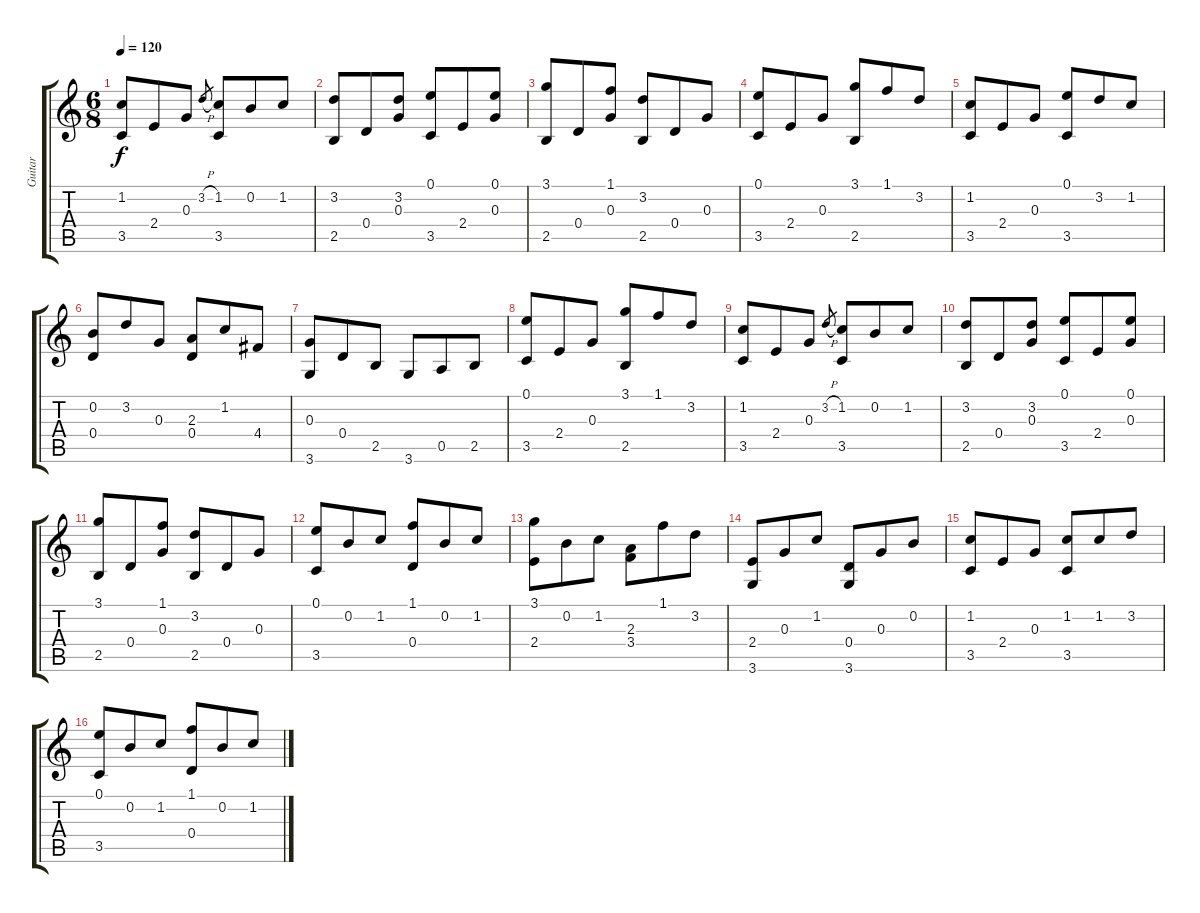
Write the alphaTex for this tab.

\track ("Guitar" "Guitar") {instrument acousticguitarnylon}
\staff {score tabs}
\tuning (E4 B3 G3 D3 A2 E2) {hide}
\ts (6 8)
\tempo 120
\clef g2
\ks c
(1.2 3.5).8{dy f} 2.4.8 0.3.8 3.2{h}.8{gr} (1.2 3.5).8 0.2.8 1.2.8 |
(3.2 2.5).8 0.4.8 (3.2 0.3).8 (0.1 3.5).8 2.4.8 (0.1 0.3).8 |
(3.1 2.5).8 0.4.8 (1.1 0.3).8 (3.2 2.5).8 0.4.8 0.3.8 |
(0.1 3.5).8 2.4.8 0.3.8 (3.1 2.5).8 1.1.8 3.2.8 |
(1.2 3.5).8 2.4.8 0.3.8 (0.1 3.5).8 3.2.8 1.2.8 |
(0.2 0.4).8 3.2.8 0.3.8 (2.3 0.4).8 1.2.8 4.4.8 |
(0.3 3.6).8 0.4.8 2.5.8 3.6.8 0.5.8 2.5.8 |
(0.1 3.5).8 2.4.8 0.3.8 (3.1 2.5).8 1.1.8 3.2.8 |
(1.2 3.5).8 2.4.8 0.3.8 3.2{h}.8{gr} (1.2 3.5).8 0.2.8 1.2.8 |
(3.2 2.5).8 0.4.8 (3.2 0.3).8 (0.1 3.5).8 2.4.8 (0.1 0.3).8 |
(3.1 2.5).8 0.4.8 (1.1 0.3).8 (3.2 2.5).8 0.4.8 0.3.8 |
(0.1 3.5).8 0.2.8 1.2.8 (1.1 0.4).8 0.2.8 1.2.8 |
(3.1 2.4).8 0.2.8 1.2.8 (2.3 3.4).8 1.1.8 3.2.8 |
(2.4 3.6).8 0.3.8 1.2.8 (0.4 3.6).8 0.3.8 0.2.8 |
(1.2 3.5).8 2.4.8 0.3.8 (1.2 3.5).8 1.2.8 3.2.8 |
(0.1 3.5).8 0.2.8 1.2.8 (1.1 0.4).8 0.2.8 1.2.8
